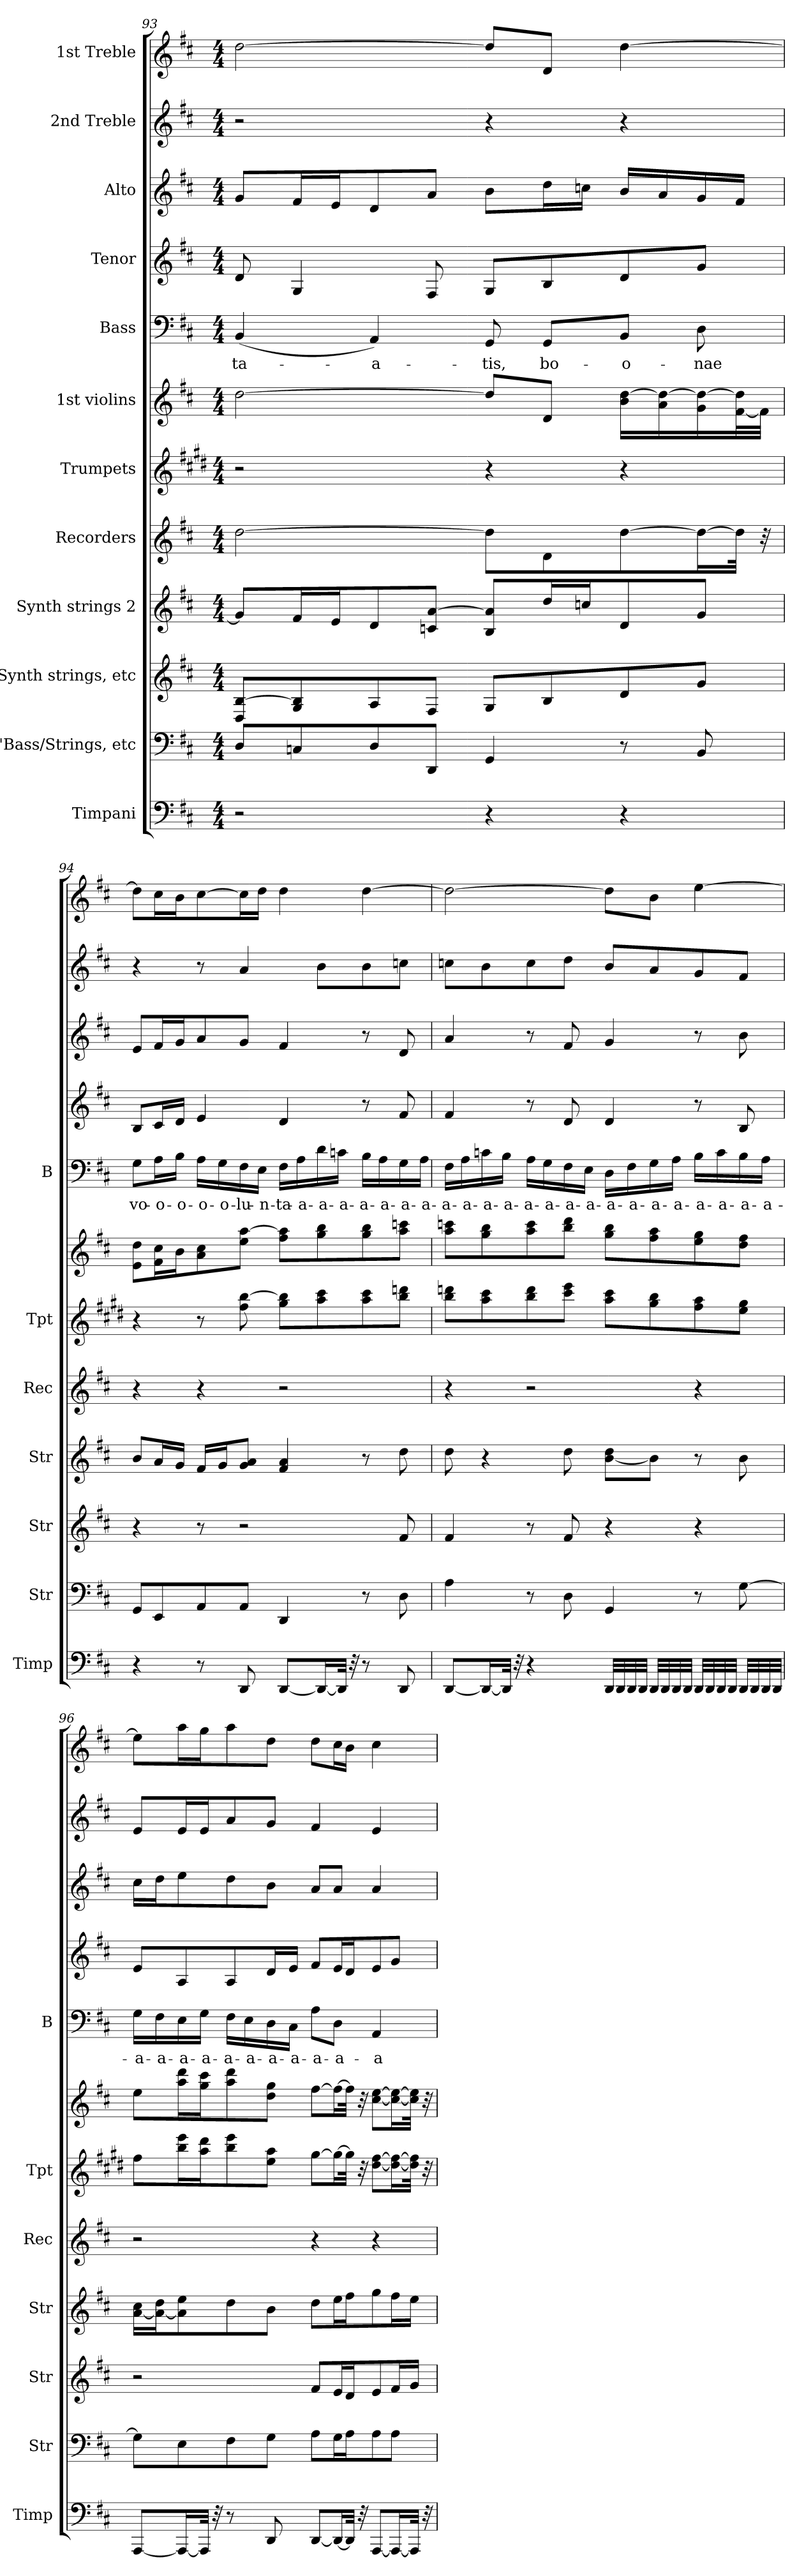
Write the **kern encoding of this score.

**kern	**kern	**kern	**kern	**kern	**kern	**kern	**kern	**text	**kern	**kern	**kern	**kern
*part12	*part11	*part10	*part9	*part8	*part7	*part6	*part5	*part5	*part4	*part3	*part2	*part1
*staff12	*staff11	*staff10	*staff9	*staff8	*staff7	*staff6	*staff5	*staff5	*staff4	*staff3	*staff2	*staff1
*I"Timpani	*I"D'Bass/Strings, etc	*I"Synth strings, etc	*I"Synth strings 2	*I"Recorders	*I"Trumpets	*I"1st violins	*I"Bass	*	*I"Tenor	*I"Alto	*I"2nd Treble	*I"1st Treble
*I'Timp	*I'Str	*I'Str	*I'Str	*I'Rec	*I'Tpt	*	*I'B	*	*	*	*	*
!!LO:PB:g=z
*clefF4	*clefF4	*clefG2	*clefG2	*clefG2	*clefG2	*clefG2	*clefF4	*	*clefG2	*clefG2	*clefG2	*clefG2
*	*	*	*	*	*ITrd1c2	*	*	*	*	*	*	*
*k[f#c#]	*k[f#c#]	*k[f#c#]	*k[f#c#]	*k[f#c#]	*k[f#c#]	*k[f#c#]	*k[f#c#]	*	*k[f#c#]	*k[f#c#]	*k[f#c#]	*k[f#c#]
*D:	*D:	*D:	*D:	*D:	*D:	*D:	*D:	*	*D:	*D:	*D:	*D:
*M4/4	*M4/4	*M4/4	*M4/4	*M4/4	*M4/4	*M4/4	*M4/4	*	*M4/4	*M4/4	*M4/4	*M4/4
=93	=93	=93	=93	=93	=93	=93	=93	=93	=93	=93	=93	=93
2r	8D/L	8D/ [8B/L	8g/L]	[2dd\	2r	[2dd\	(4BB/	-ta-	8d/	8g/L	2r	[2dd\
.	8Cn/	8G/ 8B/]	16f#/L	.	.	.	.	.	4G/	16f#/L	.	.
.	.	.	16e/J	.	.	.	.	.	.	16e/J	.	.
.	8D/	8A/	8d/	.	.	.	4AA/)	-a-	.	8d/	.	.
.	8DD/J	8F#/J	8cn/ [8a/J	.	.	.	.	.	8F#/	8a/J	.	.
4r	4GG/	8G/L	8B/ 8a/]L	8dd\L]	4r	8dd/L]	8GG/	-tis,	8G/L	8b\L	4r	8dd/L]
.	.	8B/	16dd/L	8d\	.	8d/J	8GG/L	bo-	8B/	16dd\L	.	8d/J
.	.	.	16ccn/J	.	.	.	.	.	.	16ccn\JJ	.	.
4r	8r	8d/	8d/	[8dd\	4r	16b\ [16dd\LL	8BB/J	-o-	8d/	16b/LL	4r	[4dd\
.	.	.	.	.	.	16a\ 16dd\_	.	.	.	16a/	.	.
.	8BB/	8g/J	8g/J	16dd\L_	.	16g\ 16dd\_	8D\	-nae	8g/J	16g/	.	.
.	.	.	.	32dd\JJk]	.	[32f#\ 32dd\]L	.	.	.	16f#/JJ	.	.
.	.	.	.	32r	.	32f#\JJJ]	.	.	.	.	.	.
=94	=94	=94	=94	=94	=94	=94	=94	=94	=94	=94	=94	=94
4r	8GG/L	4r	8b/L	4r	4r	8e\ 8dd\L	8G\L	vo-	8B/L	8e/L	4r	8dd\L]
.	8EE/	.	16a/L	.	.	16f#\ 16cc#\L	16A\L	-o-	16c#/L	16f#/L	.	16cc#\L
.	.	.	16g/JJ	.	.	16b\J	16B\JJ	-o-	16d/JJ	16g/J	.	16b\J
8r	8AA/	8r	16f#/LL	4r	8r	8a\ 8cc#\	16A\LL	-o-	4e/	8a/	8r	[8cc#\
.	.	.	16g/J	.	.	.	16G\	-o-	.	.	.	.
8DD/	8AA/J	2r	8g/ 8a/J	.	8ee\ [8aa\	8ee\ [8aa\J	16F#\	-lu-	.	8g/J	4a/	16cc#\L]
.	.	.	.	.	.	.	16E\JJ	-n-	.	.	.	16dd\JJ
[8DD/L	4DD/	.	4f#/ 4a/	2r	8ff#\ 8aa\]L	8ff#\ 8aa\]L	16F#\LL	-ta-	4d/	4f#/	.	4dd\
.	.	.	.	.	.	.	16A\	-a-	.	.	.	.
16DD/L_	.	.	.	.	8gg\ 8bb\	8gg\ 8bb\	16d\	-a-	.	.	8b\L	.
32DD/JJk]	.	.	.	.	.	.	16cn\JJ	-a-	.	.	.	.
32r	.	.	.	.	.	.	.	.	.	.	.	.
8r	8r	.	8r	.	8gg\ 8bb\	8gg\ 8bb\	16B\LL	-a-	8r	8r	8b\	[4dd\
.	.	.	.	.	.	.	16A\	-a-	.	.	.	.
8DD/	8D\	8f#/	8dd\	.	8aa\ 8cccn\J	8aa\ 8cccn\J	16G\	-a-	8f#/	8d/	8ccn\J	.
.	.	.	.	.	.	.	16A\JJ	-a-	.	.	.	.
!!LO:PB:g=z
=95	=95	=95	=95	=95	=95	=95	=95	=95	=95	=95	=95	=95
[8DD/L	4A\	4f#/	8dd\	4r	8aa\ 8cccn\L	8aa\ 8cccn\L	16F#\LL	-a-	4f#/	4a/	8ccn\L	2dd\_
.	.	.	.	.	.	.	16A\	-a-	.	.	.	.
16DD/L_	.	.	4r	.	8gg\ 8bb\	8gg\ 8bb\	16cn\	-a-	.	.	8b\	.
32DD/JJk]	.	.	.	.	.	.	16B\JJ	-a-	.	.	.	.
32r	.	.	.	.	.	.	.	.	.	.	.	.
4r	8r	8r	.	2r	8aa\ 8ccc\	8aa\ 8ccc\	16A\LL	-a-	8r	8r	8cc\	.
.	.	.	.	.	.	.	16G\	-a-	.	.	.	.
.	8D\	8f#/	8dd\	.	8bb\ 8ddd\J	8bb\ 8ddd\J	16F#\	-a-	8d/	8f#/	8dd\J	.
.	.	.	.	.	.	.	16E\JJ	-a-	.	.	.	.
32DD/LLL	4GG/	4r	[8b\ 8dd\L	.	8gg\ 8bb\L	8gg\ 8bb\L	16D\LL	-a-	4d/	4g/	8b/L	8dd\L]
32DD/	.	.	.	.	.	.	.	.	.	.	.	.
32DD/	.	.	.	.	.	.	16F#\	-a-	.	.	.	.
32DD/JJJ	.	.	.	.	.	.	.	.	.	.	.	.
32DD/LLL	.	.	8b\J]	.	8ff#\ 8aa\	8ff#\ 8aa\	16G\	-a-	.	.	8a/	8b\J
32DD/	.	.	.	.	.	.	.	.	.	.	.	.
32DD/	.	.	.	.	.	.	16A\JJ	-a-	.	.	.	.
32DD/JJJ	.	.	.	.	.	.	.	.	.	.	.	.
32DD/LLL	8r	4r	8r	4r	8ee\ 8gg\	8ee\ 8gg\	16B\LL	-a-	8r	8r	8g/	[4ee\
32DD/	.	.	.	.	.	.	.	.	.	.	.	.
32DD/	.	.	.	.	.	.	16c\	-a-	.	.	.	.
32DD/JJJ	.	.	.	.	.	.	.	.	.	.	.	.
32DD/LLL	[8G\	.	8b\	.	8dd\ 8ff#\J	8dd\ 8ff#\J	16B\	-a-	8B/	8b\	8f#/J	.
32DD/	.	.	.	.	.	.	.	.	.	.	.	.
32DD/	.	.	.	.	.	.	16A\JJ	-a-	.	.	.	.
32DD/JJJ	.	.	.	.	.	.	.	.	.	.	.	.
!!LO:PB:g=z
=96	=96	=96	=96	=96	=96	=96	=96	=96	=96	=96	=96	=96
[8AAA/L	8G\L]	2r	[16a\ 16cc#\LL	2r	8ee\L	8ee\L	16G\LL	-a-	8e/L	16cc#\LL	8e/L	8ee\L]
.	.	.	16a\_ 16dd\J	.	.	.	16F#\	-a-	.	16dd\J	.	.
16AAA/L_	8E\	.	8a\] 8ee\	.	16aa\ 16ddd\L	16aa\ 16ddd\L	16E\	-a-	8A/	8ee\	16e/L	16aa\L
32AAA/JJk]	.	.	.	.	16gg\ 16ccc#\J	16gg\ 16ccc#\J	16G\JJ	-a-	.	.	16e/J	16gg\J
32r	.	.	.	.	.	.	.	.	.	.	.	.
8r	8F#\	.	8dd\	.	8aa\ 8ddd\	8aa\ 8ddd\	16F#\LL	-a-	8A/	8dd\	8a/	8aa\
.	.	.	.	.	.	.	16E\	-a-	.	.	.	.
8DD/	8G\J	.	8b\J	.	8dd\ 8gg\J	8dd\ 8gg\J	16D\	-a-	16d/L	8b\J	8g/J	8dd\J
.	.	.	.	.	.	.	16C#\JJ	-a-	16e/JJ	.	.	.
[8DD/L	8A\L	8f#/L	8dd\L	4r	[8ff#\L	[8ff#\L	8A\L	-a-	8f#/L	8a/L	4f#/	8dd\L
16DD/L_	16G\L	16e/L	16ee\L	.	16ff#\L_	16ff#\L_	8D\J	-a-	16e/L	8a/J	.	16cc#\L
32DD/JJk]	16A\J	16d/J	16ff#\J	.	32ff#\JJk]	32ff#\JJk]	.	.	16d/J	.	.	16b\JJ
32r	.	.	.	.	32r	32r	.	.	.	.	.	.
[8AAA/L	8A\	8e/	8gg\	4r	[8cc#\ [8ee\L	[8cc#\ [8ee\L	4AA/	-a-	8e/	4a/	4e/	4cc#\
16AAA/L_	8A\J	16f#/L	16ff#\L	.	16cc#\_ 16ee\_L	16cc#\_ 16ee\_L	.	.	8g/J	.	.	.
32AAA/JJk]	.	16g/JJ	16ee\JJ	.	32cc#\] 32ee\]JJk	32cc#\] 32ee\]JJk	.	.	.	.	.	.
32r	.	.	.	.	32r	32r	.	.	.	.	.	.
=	=	=	=	=	=	=	=	=	=	=	=	=
*-	*-	*-	*-	*-	*-	*-	*-	*-	*-	*-	*-	*-
